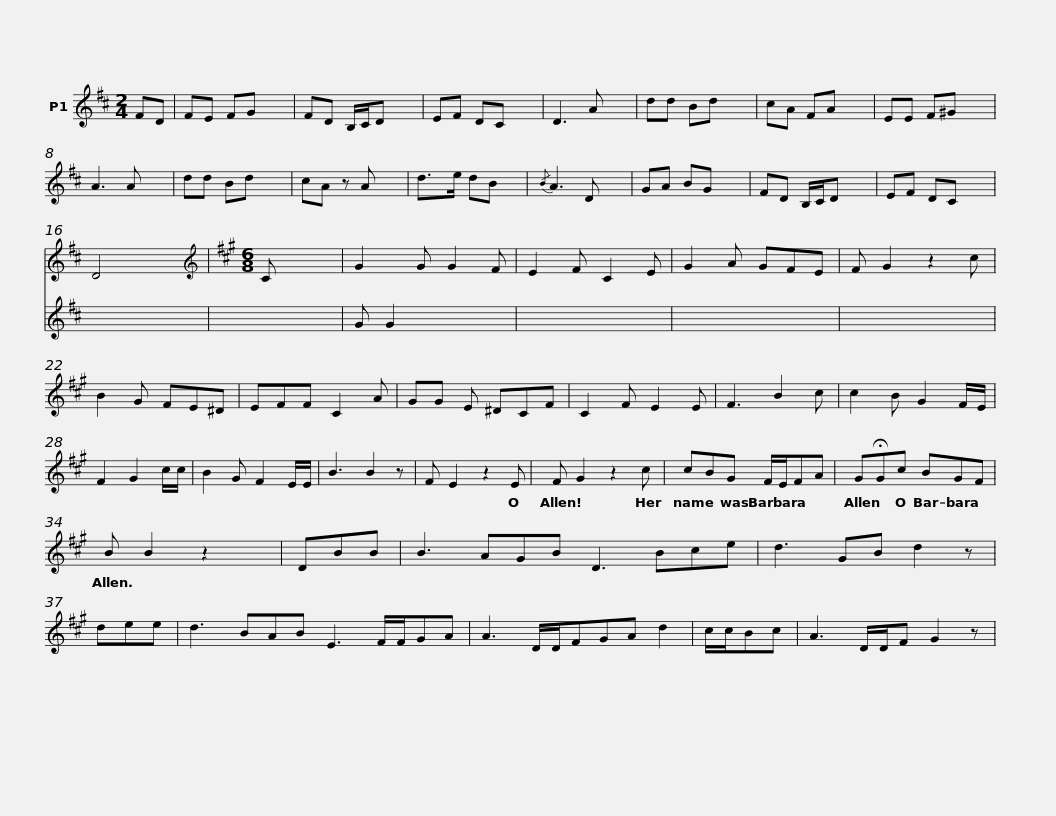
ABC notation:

X:1
%%score 1 2
L:1/8
M:2/4
I:linebreak $
K:D
V:1 treble
V:2 treble
V:1
 FD | FE FG x2 | FD B,/C/D x2 | EF DC x2 | D3 A x2 | %5
 dd Bd x2 | cA FA x2 |$ EE F^G x2 | A3 A x2 |$ dd Bd x2 | %10
 cA z A x2 | d>e dB x |{/B} A3 D x2 |$ GA BG x2 | FD B,/C/D x2 | %15
 EF DC x2 | D4 x2 |[K:A][M:6/8][K:treble] C x5 | G2 G G2 F | E2 F C2 E | %20
 G2 A GFE |$ F G2 z2 c | B2 G FE^D | EFF C2 A |$ GG E ^DCF | %25
 C2 F E2 E | F3 B2 c | c2 B G2 F/E/ | F2 G2 c/c/ | B2 G F2 E/E/ |$ %30
 B3 B2 z | F E2 z2 E | F G2 z2 c | cBG F/E/FA | G!fermata!Gc BGF | %35
 B B2 z2 x | DBB |$ B3 AGB D3 Bce | d3 GB d2 z | dee |$ %40
 d3 BAB E3 F/F/GA | A3 D/D/FGA d2 | c/c/Bc | A3 D/D/F G2 z | %44
V:2
 x x | x6 | x6 | x6 | x6 | %5
 x6 | x6 |$ x6 | x6 |$ x6 | %10
 x6 | x x4 | x6 |$ x6 | x6 | %15
 x6 | x6 | x6 | G G2 x3 | x6 | %20
 x6 |$ x6 | x6 | x6 |$ x6 | %25
 x6 | x6 | x6 | x5 | x6 |$ %30
 x6 | x6 | x6 | x6 | x6 | %35
 x6 | x3 |$ x12 | x8 | x3 |$ %40
 x12 | x9 | x3 | x8 | %44
